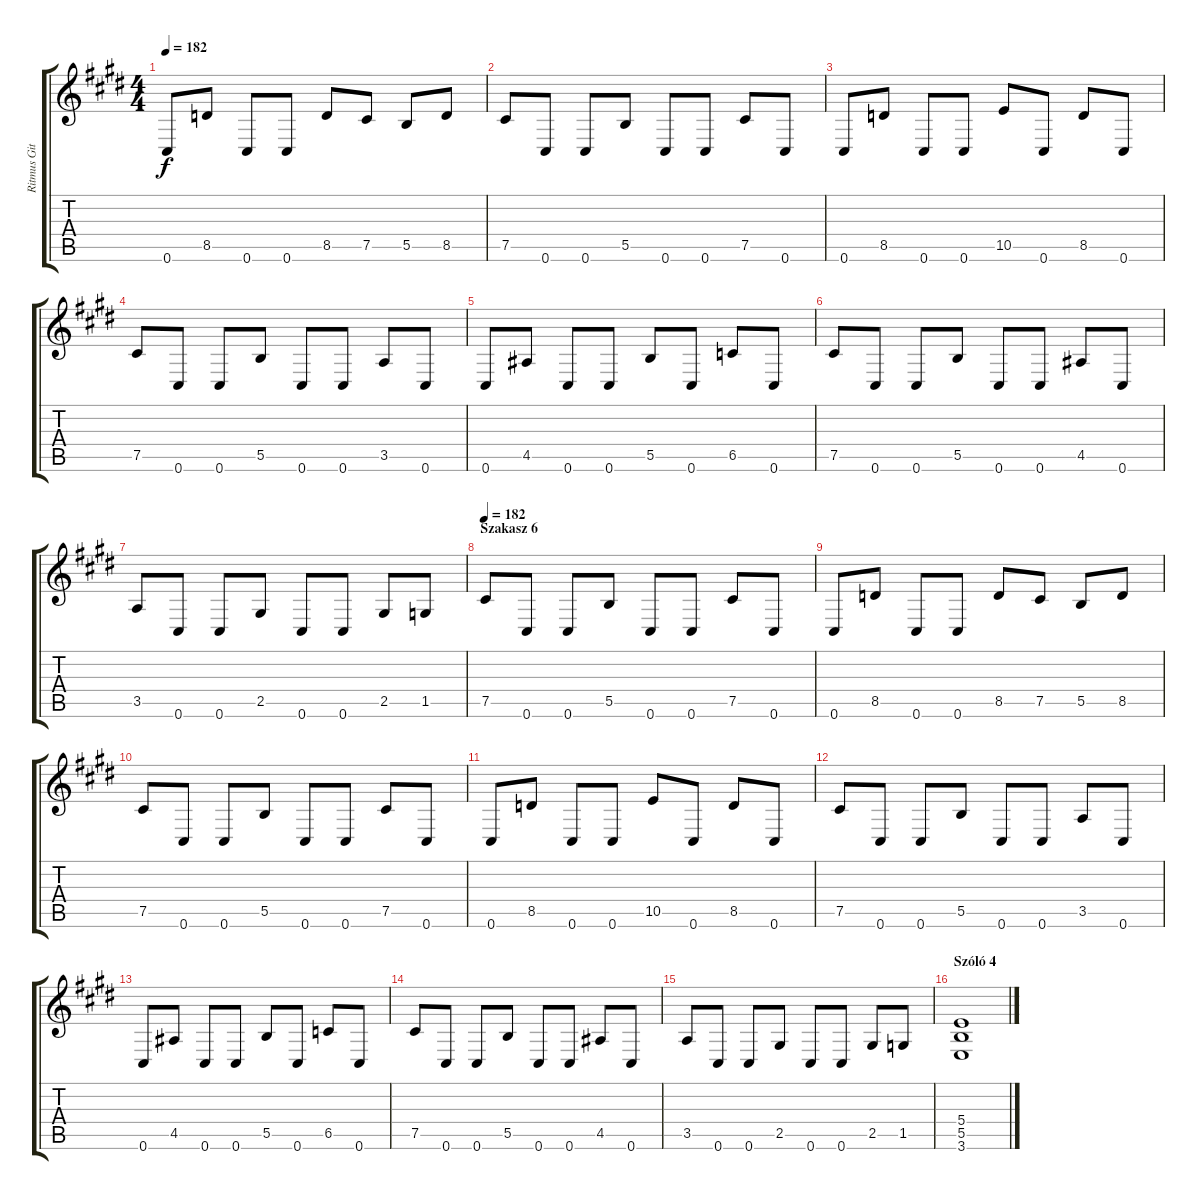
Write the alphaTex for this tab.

\track ("Ritmus Gitár 1" "Ritmus Git") {instrument distortionguitar}
\staff {score tabs}
\tuning (Db4 Ab3 E3 B2 Gb2 Db2) {hide}
\ts (4 4)
\tempo 182
\clef g2
\ks c#minor
0.6.8{dy f} 8.5.8 0.6.8 0.6.8 8.5.8 7.5.8 5.5.8 8.5.8 |
7.5.8 0.6.8 0.6.8 5.5.8 0.6.8 0.6.8 7.5.8 0.6.8 |
0.6.8 8.5.8 0.6.8 0.6.8 10.5.8 0.6.8 8.5.8 0.6.8 |
7.5.8 0.6.8 0.6.8 5.5.8 0.6.8 0.6.8 3.5.8 0.6.8 |
0.6.8 4.5.8 0.6.8 0.6.8 5.5.8 0.6.8 6.5.8 0.6.8 |
7.5.8 0.6.8 0.6.8 5.5.8 0.6.8 0.6.8 4.5.8 0.6.8 |
3.5.8 0.6.8 0.6.8 2.5.8 0.6.8 0.6.8 2.5.8 1.5.8 |
\section ("" "Szakasz 6")
\tempo 182
7.5.8 0.6.8 0.6.8 5.5.8 0.6.8 0.6.8 7.5.8 0.6.8 |
0.6.8 8.5.8 0.6.8 0.6.8 8.5.8 7.5.8 5.5.8 8.5.8 |
7.5.8 0.6.8 0.6.8 5.5.8 0.6.8 0.6.8 7.5.8 0.6.8 |
0.6.8 8.5.8 0.6.8 0.6.8 10.5.8 0.6.8 8.5.8 0.6.8 |
7.5.8 0.6.8 0.6.8 5.5.8 0.6.8 0.6.8 3.5.8 0.6.8 |
0.6.8 4.5.8 0.6.8 0.6.8 5.5.8 0.6.8 6.5.8 0.6.8 |
7.5.8 0.6.8 0.6.8 5.5.8 0.6.8 0.6.8 4.5.8 0.6.8 |
3.5.8 0.6.8 0.6.8 2.5.8 0.6.8 0.6.8 2.5.8 1.5.8 |
\section ("" "Szóló 4")
(5.4 5.5 3.6).1
